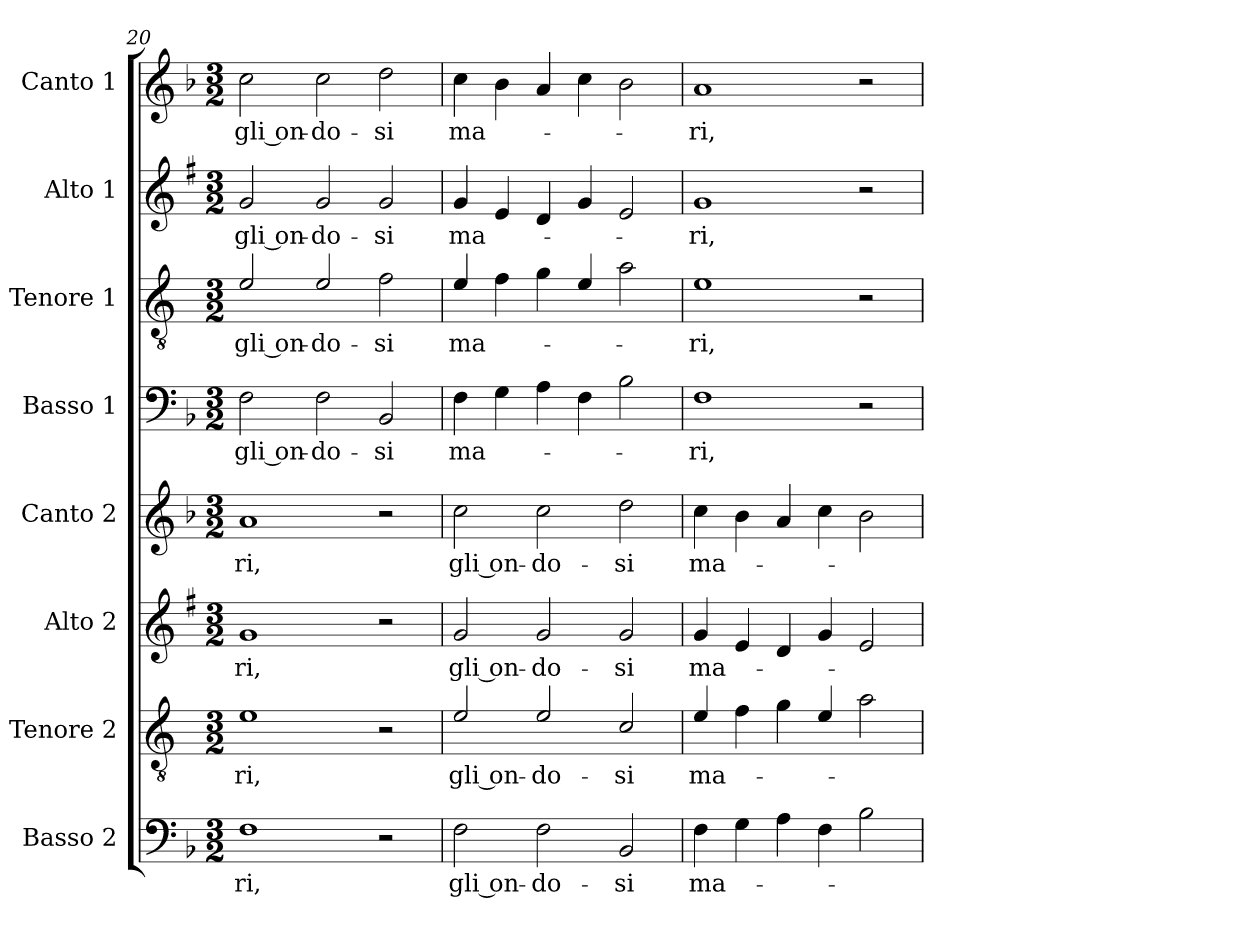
**kern	**text	**kern	**text	**kern	**text	**kern	**text	**kern	**text	**kern	**text	**kern	**text	**kern	**text
*part8	*part8	*part7	*part7	*part6	*part6	*part5	*part5	*part4	*part4	*part3	*part3	*part2	*part2	*part1	*part1
*staff8	*staff8	*staff7	*staff7	*staff6	*staff6	*staff5	*staff5	*staff4	*staff4	*staff3	*staff3	*staff2	*staff2	*staff1	*staff1
*I"Basso 2	*	*I"Tenore 2	*	*I"Alto 2	*	*I"Canto 2	*	*I"Basso 1	*	*I"Tenore 1	*	*I"Alto 1	*	*I"Canto 1	*
*I'B2	*	*I'T2	*	*I'A2	*	*I'C2	*	*I'B1	*	*I'T1	*	*I'A1	*	*I'C1	*
*clefF4	*	*clefGv2	*	*clefG2	*	*clefG2	*	*clefF4	*	*clefGv2	*	*clefG2	*	*clefG2	*
*	*	*ITrd4c7	*	*ITrd1c2	*	*	*	*	*	*ITrd4c7	*	*ITrd1c2	*	*	*
*k[b-]	*	*k[b-]	*	*k[b-]	*	*k[b-]	*	*k[b-]	*	*k[b-]	*	*k[b-]	*	*k[b-]	*
*F:	*	*F:	*	*F:	*	*F:	*	*F:	*	*F:	*	*F:	*	*F:	*
*M3/2	*	*M3/2	*	*M3/2	*	*M3/2	*	*M3/2	*	*M3/2	*	*M3/2	*	*M3/2	*
=20	=20	=20	=20	=20	=20	=20	=20	=20	=20	=20	=20	=20	=20	=20	=20
!	!LO:LY:b	!	!LO:LY:b	!	!LO:LY:b	!	!LO:LY:b	!	!LO:LY:b	!	!LO:LY:b	!	!LO:LY:b	!	!LO:LY:b
1F	-ri,	1A	-ri,	1f	-ri,	1a	-ri,	2F\	gli on-	2A/	gli on-	2f/	gli on-	2cc\	gli on-
!	!	!	!	!	!	!	!	!	!LO:LY:b	!	!LO:LY:b	!	!LO:LY:b	!	!LO:LY:b
.	.	.	.	.	.	.	.	2F\	-do-	2A/	-do-	2f/	-do-	2cc\	-do-
!	!	!	!	!	!	!	!	!	!LO:LY:b	!	!LO:LY:b	!	!LO:LY:b	!	!LO:LY:b
2r	.	2r	.	2r	.	2r	.	2BB-/	-si	2B-\	-si	2f/	-si	2dd\	-si
=21	=21	=21	=21	=21	=21	=21	=21	=21	=21	=21	=21	=21	=21	=21	=21
!	!LO:LY:b	!	!LO:LY:b	!	!LO:LY:b	!	!LO:LY:b	!	!LO:LY:b	!	!LO:LY:b	!	!LO:LY:b	!	!LO:LY:b
2F\	gli on-	2A/	gli on-	2f/	gli on-	2cc\	gli on-	4F\	ma-	4A/	ma-	4f/	ma-	4cc\	ma-
.	.	.	.	.	.	.	.	4G\	.	4B-\	.	4d/	.	4b-\	.
!	!LO:LY:b	!	!LO:LY:b	!	!LO:LY:b	!	!LO:LY:b	!	!	!	!	!	!	!	!
2F\	-do-	2A/	-do-	2f/	-do-	2cc\	-do-	4A\	.	4c\	.	4c/	.	4a/	.
.	.	.	.	.	.	.	.	4F\	.	4A/	.	4f/	.	4cc\	.
!	!LO:LY:b	!	!LO:LY:b	!	!LO:LY:b	!	!LO:LY:b	!	!	!	!	!	!	!	!
2BB-/	-si	2F/	-si	2f/	-si	2dd\	-si	2B-\	.	2d\	.	2d/	.	2b-\	.
=22	=22	=22	=22	=22	=22	=22	=22	=22	=22	=22	=22	=22	=22	=22	=22
!	!LO:LY:b	!	!LO:LY:b	!	!LO:LY:b	!	!LO:LY:b	!	!LO:LY:b	!	!LO:LY:b	!	!LO:LY:b	!	!LO:LY:b
4F\	ma-	4A/	ma-	4f/	ma-	4cc\	ma-	1F	-ri,	1A	-ri,	1f	-ri,	1a	-ri,
4G\	.	4B-\	.	4d/	.	4b-\	.	.	.	.	.	.	.	.	.
4A\	.	4c\	.	4c/	.	4a/	.	.	.	.	.	.	.	.	.
4F\	.	4A/	.	4f/	.	4cc\	.	.	.	.	.	.	.	.	.
2B-\	.	2d\	.	2d/	.	2b-\	.	2r	.	2r	.	2r	.	2r	.
=	=	=	=	=	=	=	=	=	=	=	=	=	=	=	=
*-	*-	*-	*-	*-	*-	*-	*-	*-	*-	*-	*-	*-	*-	*-	*-
